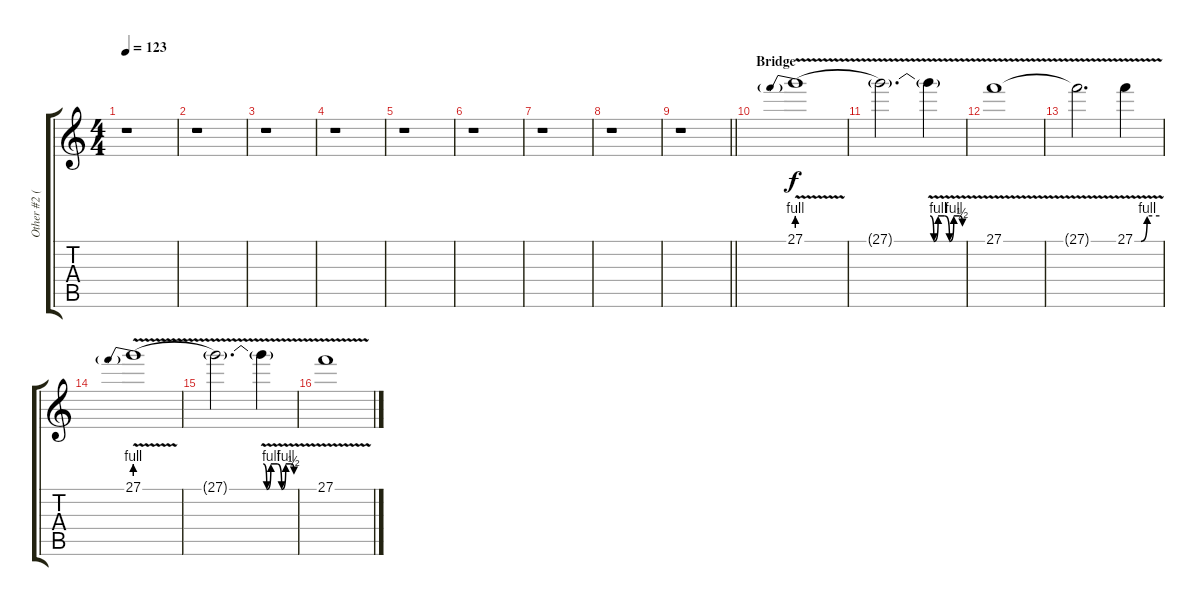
\track ("Other #2 (Synthesizer II)" "Other #2 (") {instrument violin}
\staff {score tabs}
\tuning (D4 A3 F3 C3 G2 D2) {hide}
\ts (4 4)
\tempo 123
\clef g2
\ks c
r.1{dy f} |
r.1 |
r.1 |
r.1 |
r.1 |
r.1 |
r.1 |
r.1 |
\barLineRight lightlight
r.1 |
\section ("" "Bridge")
27.1{be (prebend 0 4 60 4) v}.1 |
27.1{t}.2{d} 27.1{be (custom 0 4 7 0 15 4 27 4 36 0 44 4 54 4 60 2) v t}.4 |
27.1{v}.1 |
27.1{t}.2{d} 27.1{be (custom 0 0 15 0 30 4 60 4) v}.4 |
27.1{be (prebend 0 4 60 4) v}.1 |
27.1{t}.2{d} 27.1{be (custom 0 4 7 0 15 4 27 4 36 0 44 4 54 4 60 2) v t}.4 |
27.1{v}.1
